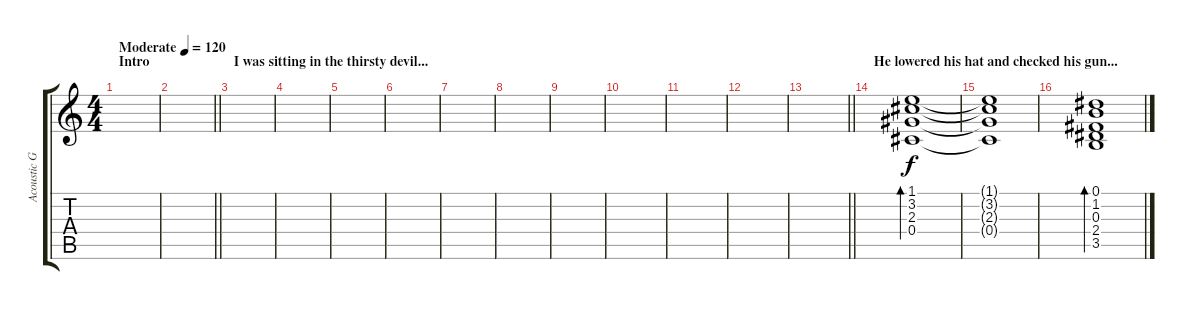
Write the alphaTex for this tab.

\track ("Acoustic Guitar (Lizard Lazario)" "Acoustic G") {instrument acousticguitarsteel}
\staff {score tabs}
\tuning (Eb4 Bb3 Gb3 Db3 Ab2 Eb2) {hide}
\ts (4 4)
\section ("" "Intro")
\tempo (120 "Moderate")
\clef g2
\ks c
|
\barLineRight lightlight
|
\section ("" "I was sitting in the thirsty devil...")
|
|
|
|
|
|
|
|
|
|
\barLineRight lightlight
|
\section ("" "He lowered his hat and checked his gun...")
(1.1 3.2 2.3 0.4).1{bd 120} |
(1.1{t} 3.2{t} 2.3{t} 0.4{t}).1 |
(0.1 1.2 0.3 2.4 3.5).1{bd 120}
